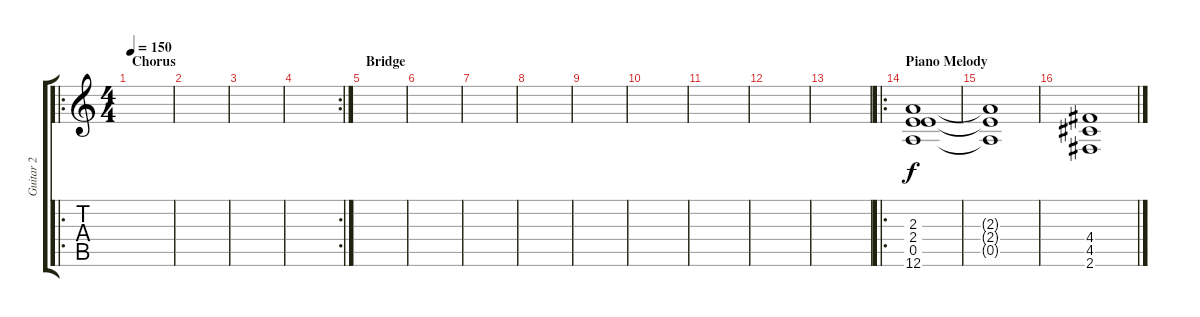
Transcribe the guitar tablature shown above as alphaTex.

\track ("Guitar 2" "Guitar 2") {instrument distortionguitar}
\staff {score tabs}
\tuning (E4 B3 G3 D3 A2 E2) {hide}
\ro
\ts (4 4)
\section ("" "Chorus")
\tempo 150
\clef g2
\ks c
|
|
|
\rc 2
|
\section ("" "Bridge")
|
|
|
|
|
|
|
|
|
\ro
\section ("" "Piano Melody")
(2.3 2.4 0.5 12.6).1{volume 7} |
(2.3{t} 2.4{t} 0.5{t}).1 |
(4.4 4.5 2.6).1
